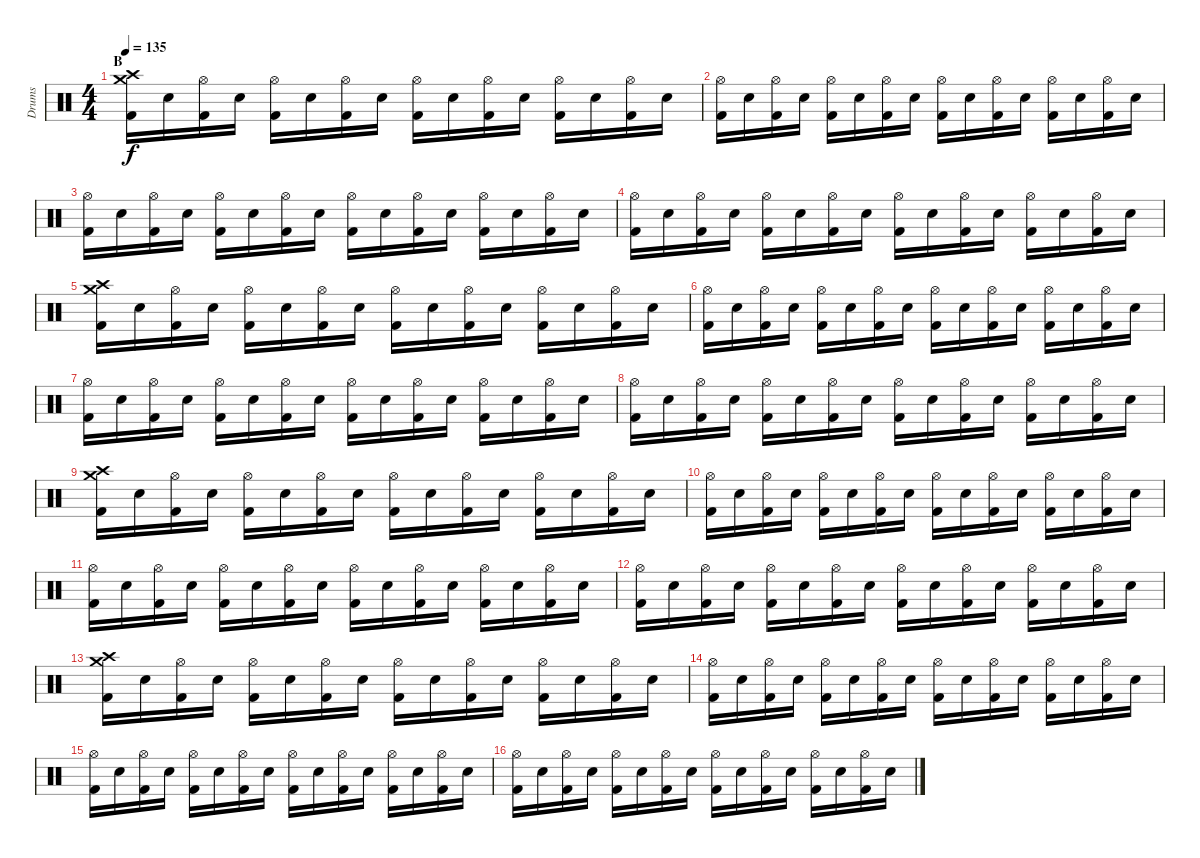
\track ("Drums" "Drums") {instrument percussion}
\staff {score}
\articulation defaults
\ts (4 4)
\section ("" "B")
\tempo 135
\clef neutral
\ks c
("Crash high (hit)" "Crash medium (hit)" "Kick (hit) 2").16{dy f} "Electric Snare (hit)".16 ("Hi-Hat (open)" "Kick (hit) 2").16 "Electric Snare (hit)".16 ("Hi-Hat (open)" "Kick (hit) 2").16 "Electric Snare (hit)".16 ("Hi-Hat (open)" "Kick (hit) 2").16 "Electric Snare (hit)".16 ("Hi-Hat (open)" "Kick (hit) 2").16 "Electric Snare (hit)".16 ("Hi-Hat (open)" "Kick (hit) 2").16 "Electric Snare (hit)".16 ("Hi-Hat (open)" "Kick (hit) 2").16 "Electric Snare (hit)".16 ("Hi-Hat (open)" "Kick (hit) 2").16 "Electric Snare (hit)".16 |
("Hi-Hat (open)" "Kick (hit) 2").16 "Electric Snare (hit)".16 ("Hi-Hat (open)" "Kick (hit) 2").16 "Electric Snare (hit)".16 ("Hi-Hat (open)" "Kick (hit) 2").16 "Electric Snare (hit)".16 ("Hi-Hat (open)" "Kick (hit) 2").16 "Electric Snare (hit)".16 ("Hi-Hat (open)" "Kick (hit) 2").16 "Electric Snare (hit)".16 ("Hi-Hat (open)" "Kick (hit) 2").16 "Electric Snare (hit)".16 ("Hi-Hat (open)" "Kick (hit) 2").16 "Electric Snare (hit)".16 ("Hi-Hat (open)" "Kick (hit) 2").16 "Electric Snare (hit)".16 |
("Hi-Hat (open)" "Kick (hit) 2").16 "Electric Snare (hit)".16 ("Hi-Hat (open)" "Kick (hit) 2").16 "Electric Snare (hit)".16 ("Hi-Hat (open)" "Kick (hit) 2").16 "Electric Snare (hit)".16 ("Hi-Hat (open)" "Kick (hit) 2").16 "Electric Snare (hit)".16 ("Hi-Hat (open)" "Kick (hit) 2").16 "Electric Snare (hit)".16 ("Hi-Hat (open)" "Kick (hit) 2").16 "Electric Snare (hit)".16 ("Hi-Hat (open)" "Kick (hit) 2").16 "Electric Snare (hit)".16 ("Hi-Hat (open)" "Kick (hit) 2").16 "Electric Snare (hit)".16 |
("Hi-Hat (open)" "Kick (hit) 2").16 "Electric Snare (hit)".16 ("Hi-Hat (open)" "Kick (hit) 2").16 "Electric Snare (hit)".16 ("Hi-Hat (open)" "Kick (hit) 2").16 "Electric Snare (hit)".16 ("Hi-Hat (open)" "Kick (hit) 2").16 "Electric Snare (hit)".16 ("Hi-Hat (open)" "Kick (hit) 2").16 "Electric Snare (hit)".16 ("Hi-Hat (open)" "Kick (hit) 2").16 "Electric Snare (hit)".16 ("Hi-Hat (open)" "Kick (hit) 2").16 "Electric Snare (hit)".16 ("Hi-Hat (open)" "Kick (hit) 2").16 "Electric Snare (hit)".16 |
("Crash high (hit)" "Crash medium (hit)" "Kick (hit) 2").16 "Electric Snare (hit)".16 ("Hi-Hat (open)" "Kick (hit) 2").16 "Electric Snare (hit)".16 ("Hi-Hat (open)" "Kick (hit) 2").16 "Electric Snare (hit)".16 ("Hi-Hat (open)" "Kick (hit) 2").16 "Electric Snare (hit)".16 ("Hi-Hat (open)" "Kick (hit) 2").16 "Electric Snare (hit)".16 ("Hi-Hat (open)" "Kick (hit) 2").16 "Electric Snare (hit)".16 ("Hi-Hat (open)" "Kick (hit) 2").16 "Electric Snare (hit)".16 ("Hi-Hat (open)" "Kick (hit) 2").16 "Electric Snare (hit)".16 |
("Hi-Hat (open)" "Kick (hit) 2").16 "Electric Snare (hit)".16 ("Hi-Hat (open)" "Kick (hit) 2").16 "Electric Snare (hit)".16 ("Hi-Hat (open)" "Kick (hit) 2").16 "Electric Snare (hit)".16 ("Hi-Hat (open)" "Kick (hit) 2").16 "Electric Snare (hit)".16 ("Hi-Hat (open)" "Kick (hit) 2").16 "Electric Snare (hit)".16 ("Hi-Hat (open)" "Kick (hit) 2").16 "Electric Snare (hit)".16 ("Hi-Hat (open)" "Kick (hit) 2").16 "Electric Snare (hit)".16 ("Hi-Hat (open)" "Kick (hit) 2").16 "Electric Snare (hit)".16 |
("Hi-Hat (open)" "Kick (hit) 2").16 "Electric Snare (hit)".16 ("Hi-Hat (open)" "Kick (hit) 2").16 "Electric Snare (hit)".16 ("Hi-Hat (open)" "Kick (hit) 2").16 "Electric Snare (hit)".16 ("Hi-Hat (open)" "Kick (hit) 2").16 "Electric Snare (hit)".16 ("Hi-Hat (open)" "Kick (hit) 2").16 "Electric Snare (hit)".16 ("Hi-Hat (open)" "Kick (hit) 2").16 "Electric Snare (hit)".16 ("Hi-Hat (open)" "Kick (hit) 2").16 "Electric Snare (hit)".16 ("Hi-Hat (open)" "Kick (hit) 2").16 "Electric Snare (hit)".16 |
("Hi-Hat (open)" "Kick (hit) 2").16 "Electric Snare (hit)".16 ("Hi-Hat (open)" "Kick (hit) 2").16 "Electric Snare (hit)".16 ("Hi-Hat (open)" "Kick (hit) 2").16 "Electric Snare (hit)".16 ("Hi-Hat (open)" "Kick (hit) 2").16 "Electric Snare (hit)".16 ("Hi-Hat (open)" "Kick (hit) 2").16 "Electric Snare (hit)".16 ("Hi-Hat (open)" "Kick (hit) 2").16 "Electric Snare (hit)".16 ("Hi-Hat (open)" "Kick (hit) 2").16 "Electric Snare (hit)".16 ("Hi-Hat (open)" "Kick (hit) 2").16 "Electric Snare (hit)".16 |
("Crash high (hit)" "Crash medium (hit)" "Kick (hit) 2").16 "Electric Snare (hit)".16 ("Hi-Hat (open)" "Kick (hit) 2").16 "Electric Snare (hit)".16 ("Hi-Hat (open)" "Kick (hit) 2").16 "Electric Snare (hit)".16 ("Hi-Hat (open)" "Kick (hit) 2").16 "Electric Snare (hit)".16 ("Hi-Hat (open)" "Kick (hit) 2").16 "Electric Snare (hit)".16 ("Hi-Hat (open)" "Kick (hit) 2").16 "Electric Snare (hit)".16 ("Hi-Hat (open)" "Kick (hit) 2").16 "Electric Snare (hit)".16 ("Hi-Hat (open)" "Kick (hit) 2").16 "Electric Snare (hit)".16 |
("Hi-Hat (open)" "Kick (hit) 2").16 "Electric Snare (hit)".16 ("Hi-Hat (open)" "Kick (hit) 2").16 "Electric Snare (hit)".16 ("Hi-Hat (open)" "Kick (hit) 2").16 "Electric Snare (hit)".16 ("Hi-Hat (open)" "Kick (hit) 2").16 "Electric Snare (hit)".16 ("Hi-Hat (open)" "Kick (hit) 2").16 "Electric Snare (hit)".16 ("Hi-Hat (open)" "Kick (hit) 2").16 "Electric Snare (hit)".16 ("Hi-Hat (open)" "Kick (hit) 2").16 "Electric Snare (hit)".16 ("Hi-Hat (open)" "Kick (hit) 2").16 "Electric Snare (hit)".16 |
("Hi-Hat (open)" "Kick (hit) 2").16 "Electric Snare (hit)".16 ("Hi-Hat (open)" "Kick (hit) 2").16 "Electric Snare (hit)".16 ("Hi-Hat (open)" "Kick (hit) 2").16 "Electric Snare (hit)".16 ("Hi-Hat (open)" "Kick (hit) 2").16 "Electric Snare (hit)".16 ("Hi-Hat (open)" "Kick (hit) 2").16 "Electric Snare (hit)".16 ("Hi-Hat (open)" "Kick (hit) 2").16 "Electric Snare (hit)".16 ("Hi-Hat (open)" "Kick (hit) 2").16 "Electric Snare (hit)".16 ("Hi-Hat (open)" "Kick (hit) 2").16 "Electric Snare (hit)".16 |
("Hi-Hat (open)" "Kick (hit) 2").16 "Electric Snare (hit)".16 ("Hi-Hat (open)" "Kick (hit) 2").16 "Electric Snare (hit)".16 ("Hi-Hat (open)" "Kick (hit) 2").16 "Electric Snare (hit)".16 ("Hi-Hat (open)" "Kick (hit) 2").16 "Electric Snare (hit)".16 ("Hi-Hat (open)" "Kick (hit) 2").16 "Electric Snare (hit)".16 ("Hi-Hat (open)" "Kick (hit) 2").16 "Electric Snare (hit)".16 ("Hi-Hat (open)" "Kick (hit) 2").16 "Electric Snare (hit)".16 ("Hi-Hat (open)" "Kick (hit) 2").16 "Electric Snare (hit)".16 |
("Crash high (hit)" "Crash medium (hit)" "Kick (hit) 2").16 "Electric Snare (hit)".16 ("Hi-Hat (open)" "Kick (hit) 2").16 "Electric Snare (hit)".16 ("Hi-Hat (open)" "Kick (hit) 2").16 "Electric Snare (hit)".16 ("Hi-Hat (open)" "Kick (hit) 2").16 "Electric Snare (hit)".16 ("Hi-Hat (open)" "Kick (hit) 2").16 "Electric Snare (hit)".16 ("Hi-Hat (open)" "Kick (hit) 2").16 "Electric Snare (hit)".16 ("Hi-Hat (open)" "Kick (hit) 2").16 "Electric Snare (hit)".16 ("Hi-Hat (open)" "Kick (hit) 2").16 "Electric Snare (hit)".16 |
("Hi-Hat (open)" "Kick (hit) 2").16 "Electric Snare (hit)".16 ("Hi-Hat (open)" "Kick (hit) 2").16 "Electric Snare (hit)".16 ("Hi-Hat (open)" "Kick (hit) 2").16 "Electric Snare (hit)".16 ("Hi-Hat (open)" "Kick (hit) 2").16 "Electric Snare (hit)".16 ("Hi-Hat (open)" "Kick (hit) 2").16 "Electric Snare (hit)".16 ("Hi-Hat (open)" "Kick (hit) 2").16 "Electric Snare (hit)".16 ("Hi-Hat (open)" "Kick (hit) 2").16 "Electric Snare (hit)".16 ("Hi-Hat (open)" "Kick (hit) 2").16 "Electric Snare (hit)".16 |
("Hi-Hat (open)" "Kick (hit) 2").16 "Electric Snare (hit)".16 ("Hi-Hat (open)" "Kick (hit) 2").16 "Electric Snare (hit)".16 ("Hi-Hat (open)" "Kick (hit) 2").16 "Electric Snare (hit)".16 ("Hi-Hat (open)" "Kick (hit) 2").16 "Electric Snare (hit)".16 ("Hi-Hat (open)" "Kick (hit) 2").16 "Electric Snare (hit)".16 ("Hi-Hat (open)" "Kick (hit) 2").16 "Electric Snare (hit)".16 ("Hi-Hat (open)" "Kick (hit) 2").16 "Electric Snare (hit)".16 ("Hi-Hat (open)" "Kick (hit) 2").16 "Electric Snare (hit)".16 |
("Hi-Hat (open)" "Kick (hit) 2").16 "Electric Snare (hit)".16 ("Hi-Hat (open)" "Kick (hit) 2").16 "Electric Snare (hit)".16 ("Hi-Hat (open)" "Kick (hit) 2").16 "Electric Snare (hit)".16 ("Hi-Hat (open)" "Kick (hit) 2").16 "Electric Snare (hit)".16 ("Hi-Hat (open)" "Kick (hit) 2").16 "Electric Snare (hit)".16 ("Hi-Hat (open)" "Kick (hit) 2").16 "Electric Snare (hit)".16 ("Hi-Hat (open)" "Kick (hit) 2").16 "Electric Snare (hit)".16 ("Hi-Hat (open)" "Kick (hit) 2").16 "Electric Snare (hit)".16
